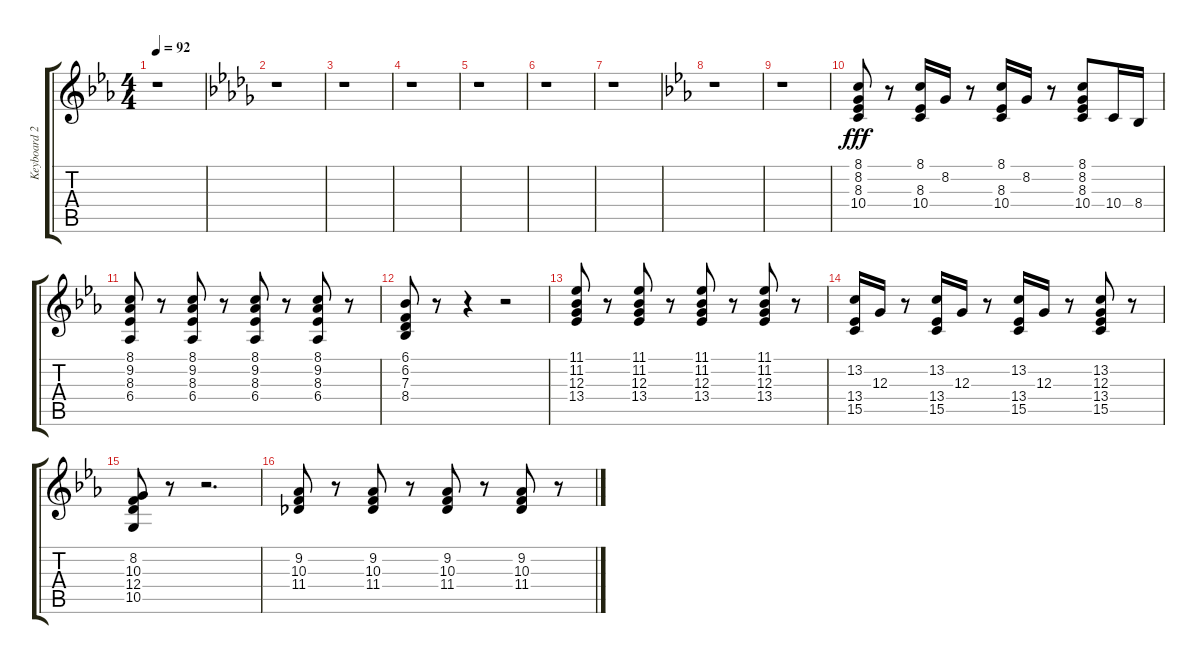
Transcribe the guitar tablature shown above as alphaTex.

\track ("Keyboard 2" "Keyboard 2") {instrument pizzicatostrings}
\staff {score tabs}
\tuning (E4 B3 G3 D3 A2 E2) {hide}
\ts (4 4)
\tempo 92
\clef g2
\ks eb
r.1{dy fff} |
\ks db
r.1 |
r.1 |
r.1 |
r.1 |
r.1 |
r.1 |
\ks eb
r.1 |
r.1 |
(8.1 8.2 8.3 10.4).8 r.8 (8.1 8.3 10.4).16 8.2.16 r.8 (8.1 8.3 10.4).16 8.2.16 r.8 (8.1 8.2 8.3 10.4).8 10.4.16 8.4.16 |
(8.1 9.2 8.3 6.4).8 r.8 (8.1 9.2 8.3 6.4).8 r.8 (8.1 9.2 8.3 6.4).8 r.8 (8.1 9.2 8.3 6.4).8 r.8 |
(6.1 6.2 7.3 8.4).8 r.8 r.4 r.2 |
(11.1 11.2 12.3 13.4).8 r.8 (11.1 11.2 12.3 13.4).8 r.8 (11.1 11.2 12.3 13.4).8 r.8 (11.1 11.2 12.3 13.4).8 r.8 |
(13.2 13.4 15.5).16 12.3.16 r.8 (13.2 13.4 15.5).16 12.3.16 r.8 (13.2 13.4 15.5).16 12.3.16 r.8 (13.2 12.3 13.4 15.5).8 r.8 |
(8.2 10.3 12.4 10.5).8 r.8 r.2{d} |
(9.2 10.3 11.4).8 r.8 (9.2 10.3 11.4).8 r.8 (9.2 10.3 11.4).8 r.8 (9.2 10.3 11.4).8 r.8
